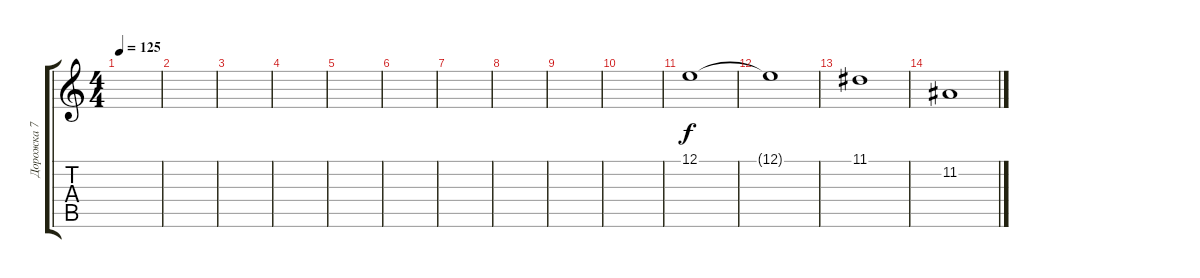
\track ("Дорожка 7" "Дорожка 7") {instrument choiraahs}
\staff {score tabs}
\tuning (E4 B3 G3 D3 A2 E2) {hide}
\ts (4 4)
\tempo 125
\clef g2
\ks c
|
|
|
|
|
|
|
|
|
|
12.1.1 |
12.1{t}.1 |
11.1.1 |
11.2.1
